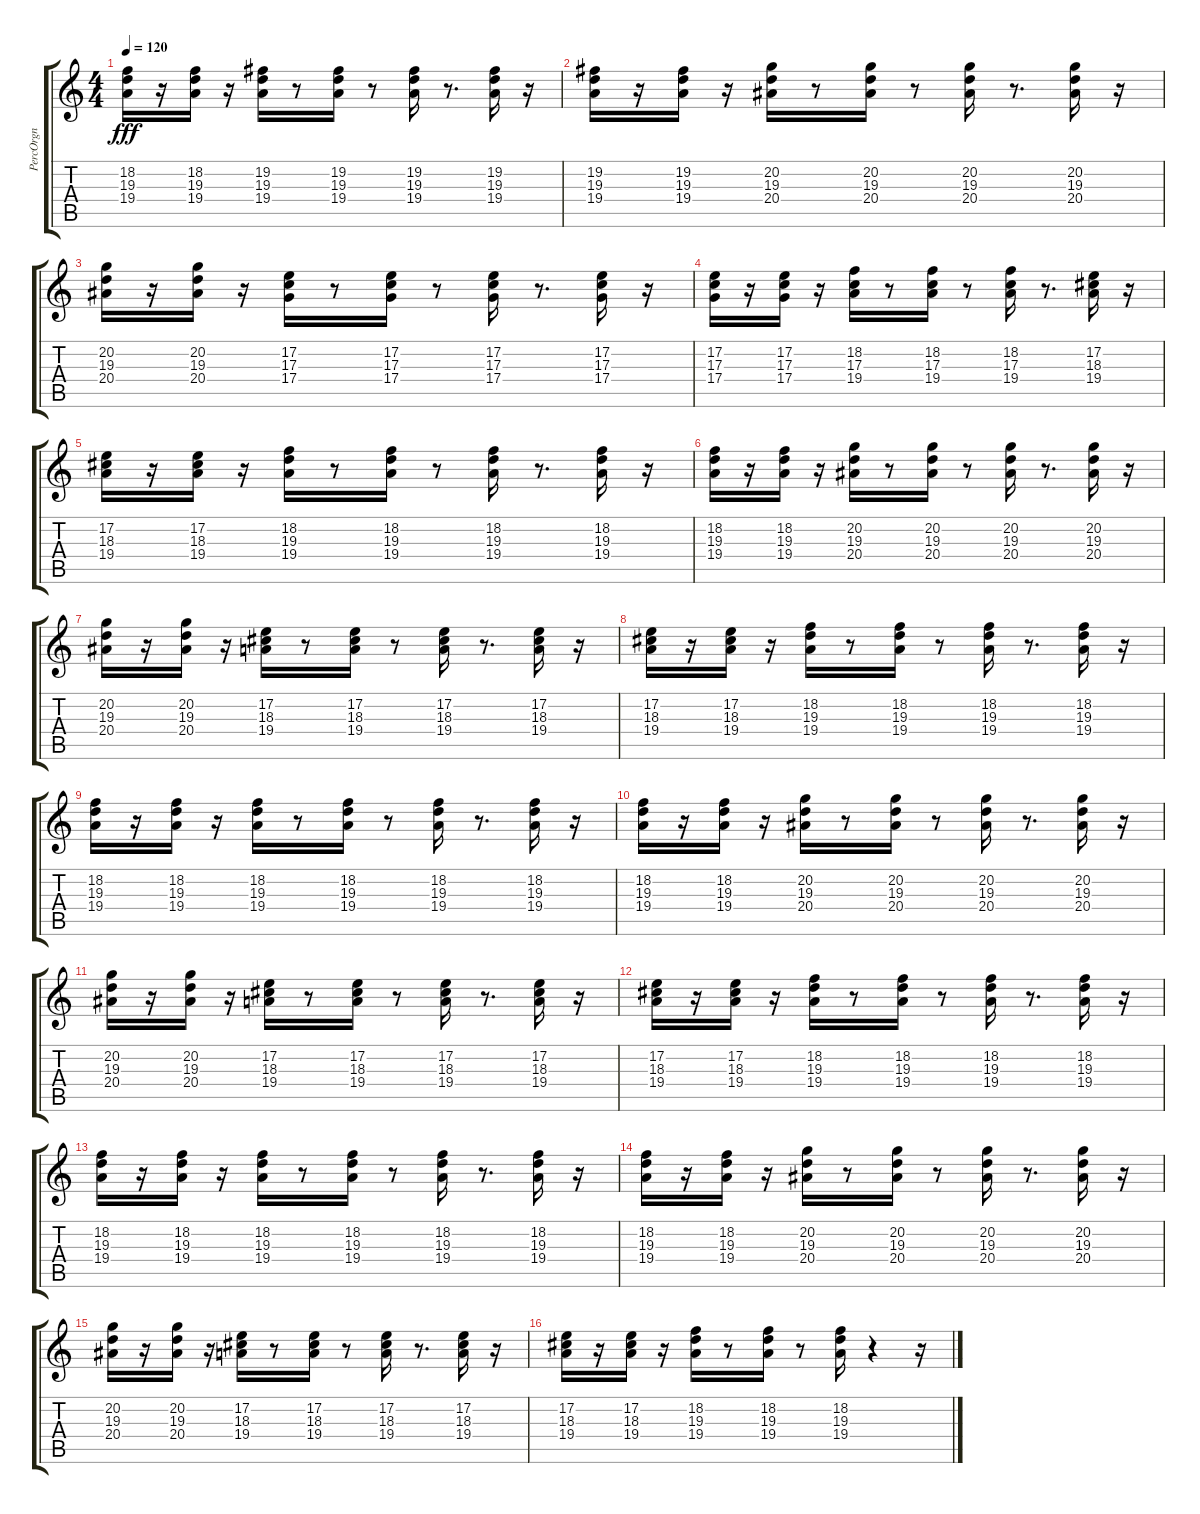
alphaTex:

\track ("PercOrgn" "PercOrgn") {instrument percussiveorgan}
\staff {score tabs}
\tuning (E4 B3 G3 D3 A2 E2) {hide}
\ts (4 4)
\tempo 120
\clef g2
\ks c
(18.2 19.3 19.4).16{dy fff} r.16 (18.2 19.3 19.4).16 r.16 (19.2 19.3 19.4).16 r.8 (19.2 19.3 19.4).16 r.8 (19.2 19.3 19.4).16 r.8{d} (19.2 19.3 19.4).16 r.16 |
(19.2 19.3 19.4).16 r.16 (19.2 19.3 19.4).16 r.16 (20.2 19.3 20.4).16 r.8 (20.2 19.3 20.4).16 r.8 (20.2 19.3 20.4).16 r.8{d} (20.2 19.3 20.4).16 r.16 |
(20.2 19.3 20.4).16 r.16 (20.2 19.3 20.4).16 r.16 (17.2 17.3 17.4).16 r.8 (17.2 17.3 17.4).16 r.8 (17.2 17.3 17.4).16 r.8{d} (17.2 17.3 17.4).16 r.16 |
(17.2 17.3 17.4).16 r.16 (17.2 17.3 17.4).16 r.16 (18.2 17.3 19.4).16 r.8 (18.2 17.3 19.4).16 r.8 (18.2 17.3 19.4).16 r.8{d} (17.2 18.3 19.4).16 r.16 |
(17.2 18.3 19.4).16 r.16 (17.2 18.3 19.4).16 r.16 (18.2 19.3 19.4).16 r.8 (18.2 19.3 19.4).16 r.8 (18.2 19.3 19.4).16 r.8{d} (18.2 19.3 19.4).16 r.16 |
(18.2 19.3 19.4).16 r.16 (18.2 19.3 19.4).16 r.16 (20.2 19.3 20.4).16 r.8 (20.2 19.3 20.4).16 r.8 (20.2 19.3 20.4).16 r.8{d} (20.2 19.3 20.4).16 r.16 |
(20.2 19.3 20.4).16 r.16 (20.2 19.3 20.4).16 r.16 (17.2 18.3 19.4).16 r.8 (17.2 18.3 19.4).16 r.8 (17.2 18.3 19.4).16 r.8{d} (17.2 18.3 19.4).16 r.16 |
(17.2 18.3 19.4).16 r.16 (17.2 18.3 19.4).16 r.16 (18.2 19.3 19.4).16 r.8 (18.2 19.3 19.4).16 r.8 (18.2 19.3 19.4).16 r.8{d} (18.2 19.3 19.4).16 r.16 |
(18.2 19.3 19.4).16 r.16 (18.2 19.3 19.4).16 r.16 (18.2 19.3 19.4).16 r.8 (18.2 19.3 19.4).16 r.8 (18.2 19.3 19.4).16 r.8{d} (18.2 19.3 19.4).16 r.16 |
(18.2 19.3 19.4).16 r.16 (18.2 19.3 19.4).16 r.16 (20.2 19.3 20.4).16 r.8 (20.2 19.3 20.4).16 r.8 (20.2 19.3 20.4).16 r.8{d} (20.2 19.3 20.4).16 r.16 |
(20.2 19.3 20.4).16 r.16 (20.2 19.3 20.4).16 r.16 (17.2 18.3 19.4).16 r.8 (17.2 18.3 19.4).16 r.8 (17.2 18.3 19.4).16 r.8{d} (17.2 18.3 19.4).16 r.16 |
(17.2 18.3 19.4).16 r.16 (17.2 18.3 19.4).16 r.16 (18.2 19.3 19.4).16 r.8 (18.2 19.3 19.4).16 r.8 (18.2 19.3 19.4).16 r.8{d} (18.2 19.3 19.4).16 r.16 |
(18.2 19.3 19.4).16 r.16 (18.2 19.3 19.4).16 r.16 (18.2 19.3 19.4).16 r.8 (18.2 19.3 19.4).16 r.8 (18.2 19.3 19.4).16 r.8{d} (18.2 19.3 19.4).16 r.16 |
(18.2 19.3 19.4).16 r.16 (18.2 19.3 19.4).16 r.16 (20.2 19.3 20.4).16 r.8 (20.2 19.3 20.4).16 r.8 (20.2 19.3 20.4).16 r.8{d} (20.2 19.3 20.4).16 r.16 |
(20.2 19.3 20.4).16 r.16 (20.2 19.3 20.4).16 r.16 (17.2 18.3 19.4).16 r.8 (17.2 18.3 19.4).16 r.8 (17.2 18.3 19.4).16 r.8{d} (17.2 18.3 19.4).16 r.16 |
(17.2 18.3 19.4).16 r.16 (17.2 18.3 19.4).16 r.16 (18.2 19.3 19.4).16 r.8 (18.2 19.3 19.4).16 r.8 (18.2 19.3 19.4).16 r.4 r.16
